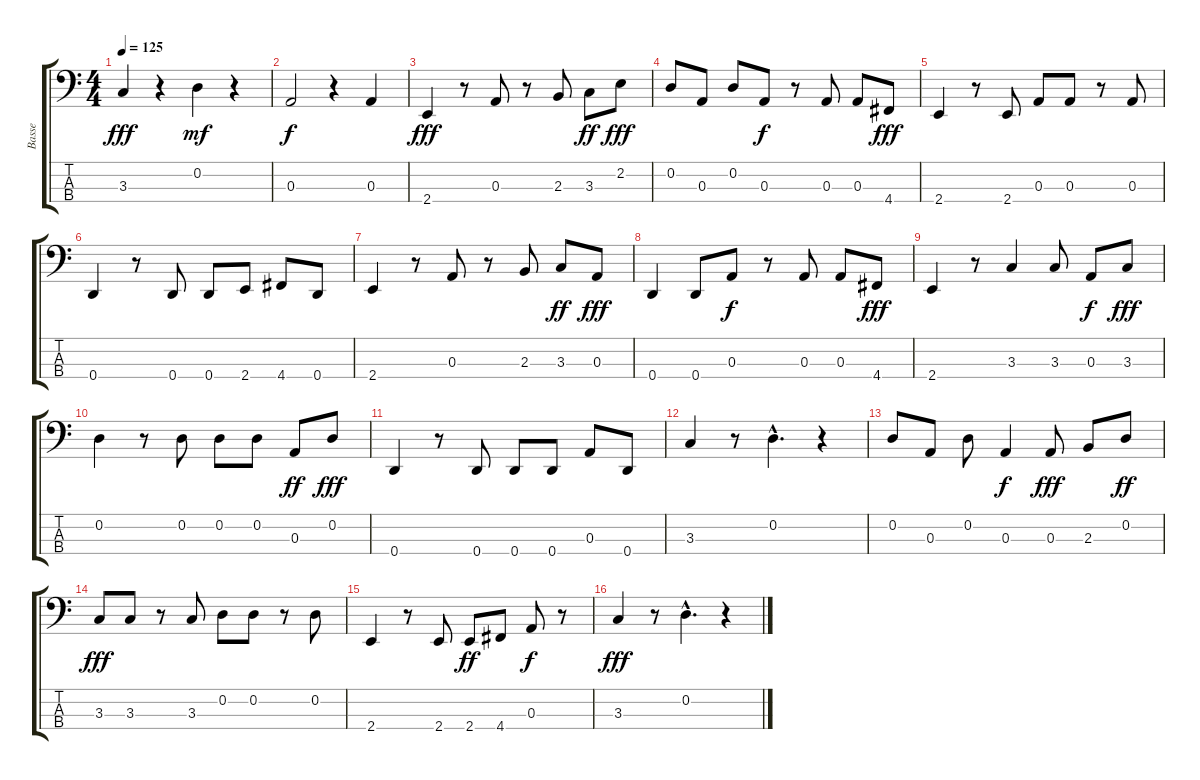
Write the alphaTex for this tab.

\track ("Basse" "Basse") {instrument electricbassfinger}
\staff {score tabs}
\tuning (G2 D2 A1 D1) {hide}
\ts (4 4)
\tempo 125
\clef f4
\ks c
3.3.4{dy fff} r.4 0.2.4{dy mf} r.4 |
0.3.2{dy f} r.4 0.3.4 |
2.4.4{dy fff} r.8 0.3.8 r.8 2.3.8 3.3.8{dy ff} 2.2.8{dy fff} |
0.2.8 0.3.8 0.2.8 0.3.8{dy f} r.8 0.3.8 0.3.8 4.4.8{dy fff} |
2.4.4 r.8 2.4.8 0.3.8 0.3.8 r.8 0.3.8 |
0.4.4 r.8 0.4.8 0.4.8 2.4.8 4.4.8 0.4.8 |
2.4.4 r.8 0.3.8 r.8 2.3.8 3.3.8{dy ff} 0.3.8{dy fff} |
0.4.4 0.4.8 0.3.8{dy f} r.8 0.3.8 0.3.8 4.4.8{dy fff} |
2.4.4 r.8 3.3.4 3.3.8 0.3.8{dy f} 3.3.8{dy fff} |
0.2.4 r.8 0.2.8 0.2.8 0.2.8 0.3.8{dy ff} 0.2.8{dy fff} |
0.4.4 r.8 0.4.8 0.4.8 0.4.8 0.3.8 0.4.8 |
3.3.4 r.8 0.2{hac}.4{d} r.4 |
0.2.8 0.3.8 0.2.8 0.3.4{dy f} 0.3.8{dy fff} 2.3.8 0.2.8{dy ff} |
3.3.8{dy fff} 3.3.8 r.8 3.3.8 0.2.8 0.2.8 r.8 0.2.8 |
2.4.4 r.8 2.4.8 2.4.8{dy ff} 4.4.8 0.3.8{dy f} r.8 |
3.3.4{dy fff} r.8 0.2{hac}.4{d} r.4
